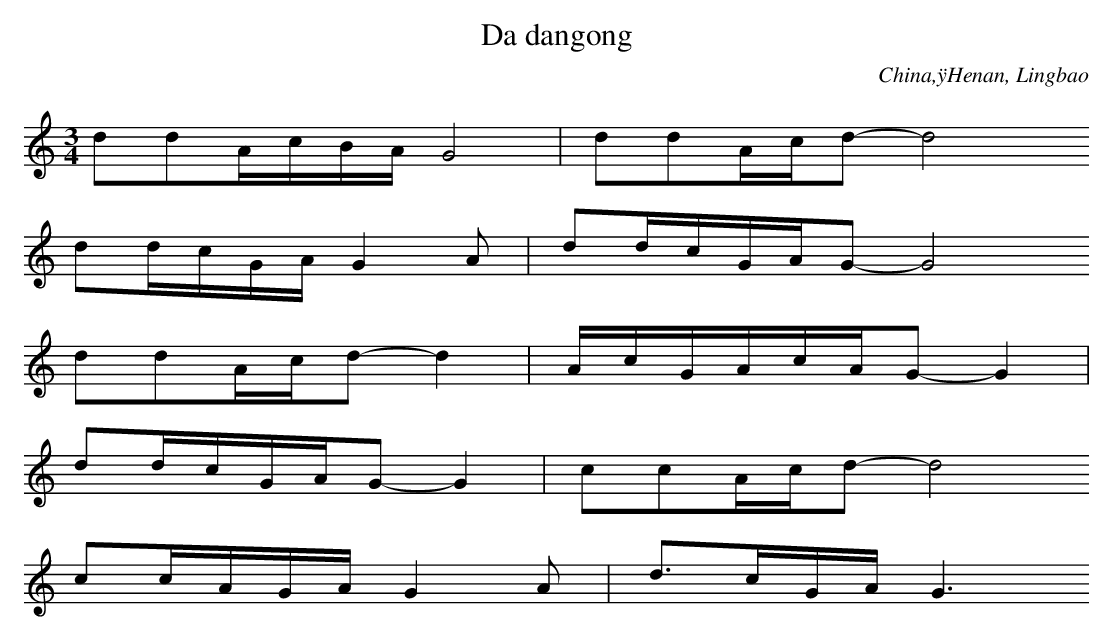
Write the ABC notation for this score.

X:1
T: Da dangong
O: China,ÿHenan, Lingbao
M: 3/4
L: 1/16
K: C
d2d2AcBAG8 | d2d2Acd2-d8
d2dcGAG4A2 | d2dcGAG2-G8
d2d2Acd2-d4 | AcGAcAG2-G4 |
d2dcGAG2-G4 | c2c2Acd2-d8
c2cAGAG4A2 | d3cGAG6
